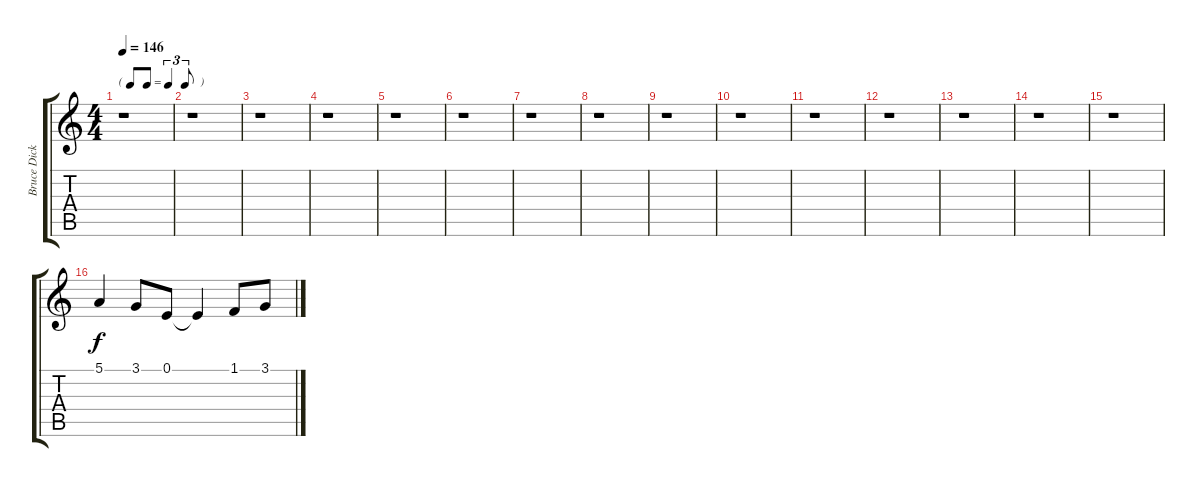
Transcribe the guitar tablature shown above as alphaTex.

\track ("Bruce Dickinson" "Bruce Dick") {instrument synthvoice}
\staff {score tabs}
\tuning (E4 B3 G3 D3 A2 E2) {hide}
\ts (4 4)
\tf triplet8th
\tempo 146
\clef g2
\ks c
r.1{dy f} |
r.1 |
r.1 |
r.1 |
r.1 |
r.1 |
r.1 |
r.1 |
r.1 |
r.1 |
r.1 |
r.1 |
r.1 |
r.1 |
r.1 |
5.1.4 3.1.8 0.1.8 0.1{t}.4 1.1.8 3.1.8
